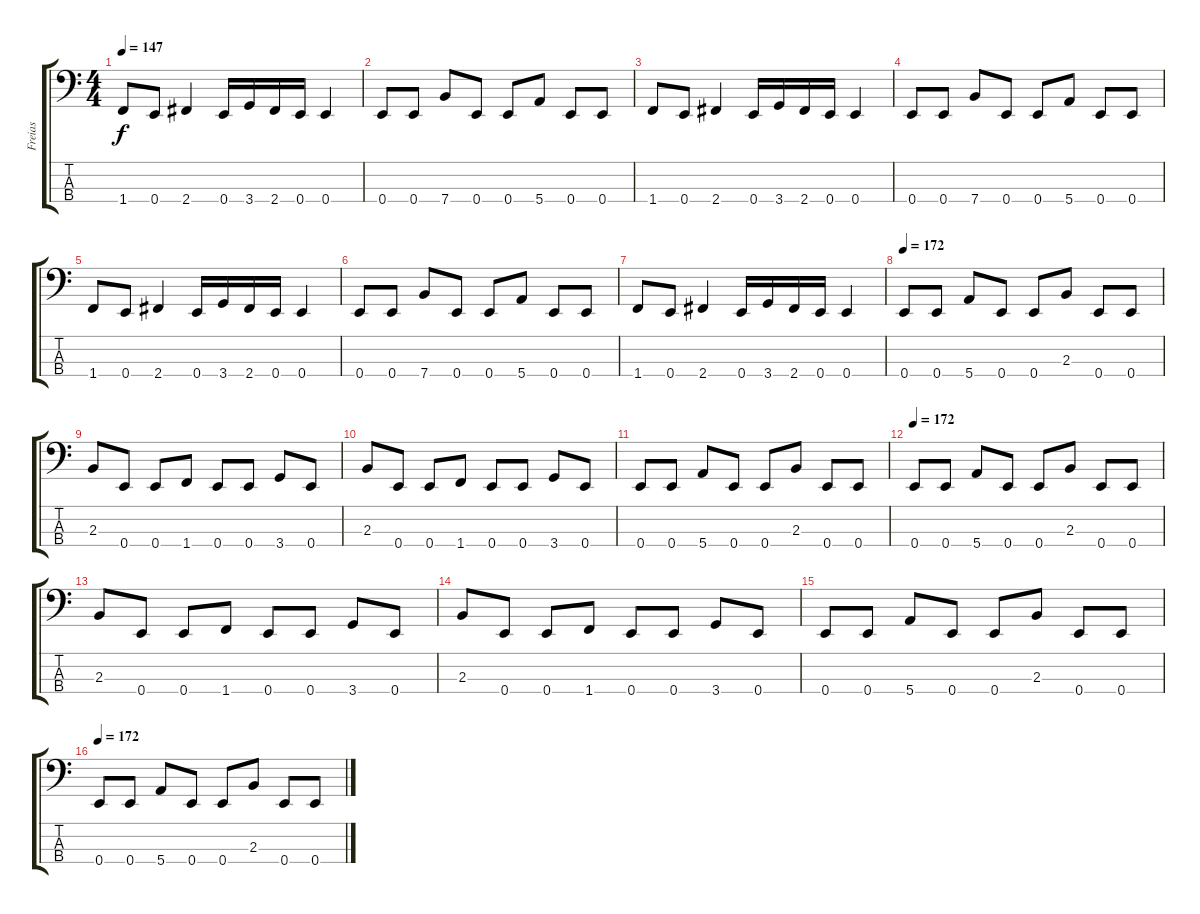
\track ("Freias" "Freias") {instrument electricbassfinger}
\staff {score tabs}
\tuning (G2 D2 A1 E1) {hide}
\ts (4 4)
\tempo 147
\clef f4
\ks c
1.4.8{dy f} 0.4.8 2.4.4 0.4.16 3.4.16 2.4.16 0.4.16 0.4.4 |
0.4.8 0.4.8 7.4.8 0.4.8 0.4.8 5.4.8 0.4.8 0.4.8 |
1.4.8 0.4.8 2.4.4 0.4.16 3.4.16 2.4.16 0.4.16 0.4.4 |
0.4.8 0.4.8 7.4.8 0.4.8 0.4.8 5.4.8 0.4.8 0.4.8 |
1.4.8 0.4.8 2.4.4 0.4.16 3.4.16 2.4.16 0.4.16 0.4.4 |
0.4.8 0.4.8 7.4.8 0.4.8 0.4.8 5.4.8 0.4.8 0.4.8 |
1.4.8 0.4.8 2.4.4 0.4.16 3.4.16 2.4.16 0.4.16 0.4.4 |
\tempo 172
0.4.8 0.4.8 5.4.8 0.4.8 0.4.8 2.3.8 0.4.8 0.4.8 |
2.3.8 0.4.8 0.4.8 1.4.8 0.4.8 0.4.8 3.4.8 0.4.8 |
2.3.8 0.4.8 0.4.8 1.4.8 0.4.8 0.4.8 3.4.8 0.4.8 |
0.4.8 0.4.8 5.4.8 0.4.8 0.4.8 2.3.8 0.4.8 0.4.8 |
\tempo 172
0.4.8 0.4.8 5.4.8 0.4.8 0.4.8 2.3.8 0.4.8 0.4.8 |
2.3.8 0.4.8 0.4.8 1.4.8 0.4.8 0.4.8 3.4.8 0.4.8 |
2.3.8 0.4.8 0.4.8 1.4.8 0.4.8 0.4.8 3.4.8 0.4.8 |
0.4.8 0.4.8 5.4.8 0.4.8 0.4.8 2.3.8 0.4.8 0.4.8 |
\tempo 172
0.4.8 0.4.8 5.4.8 0.4.8 0.4.8 2.3.8 0.4.8 0.4.8
